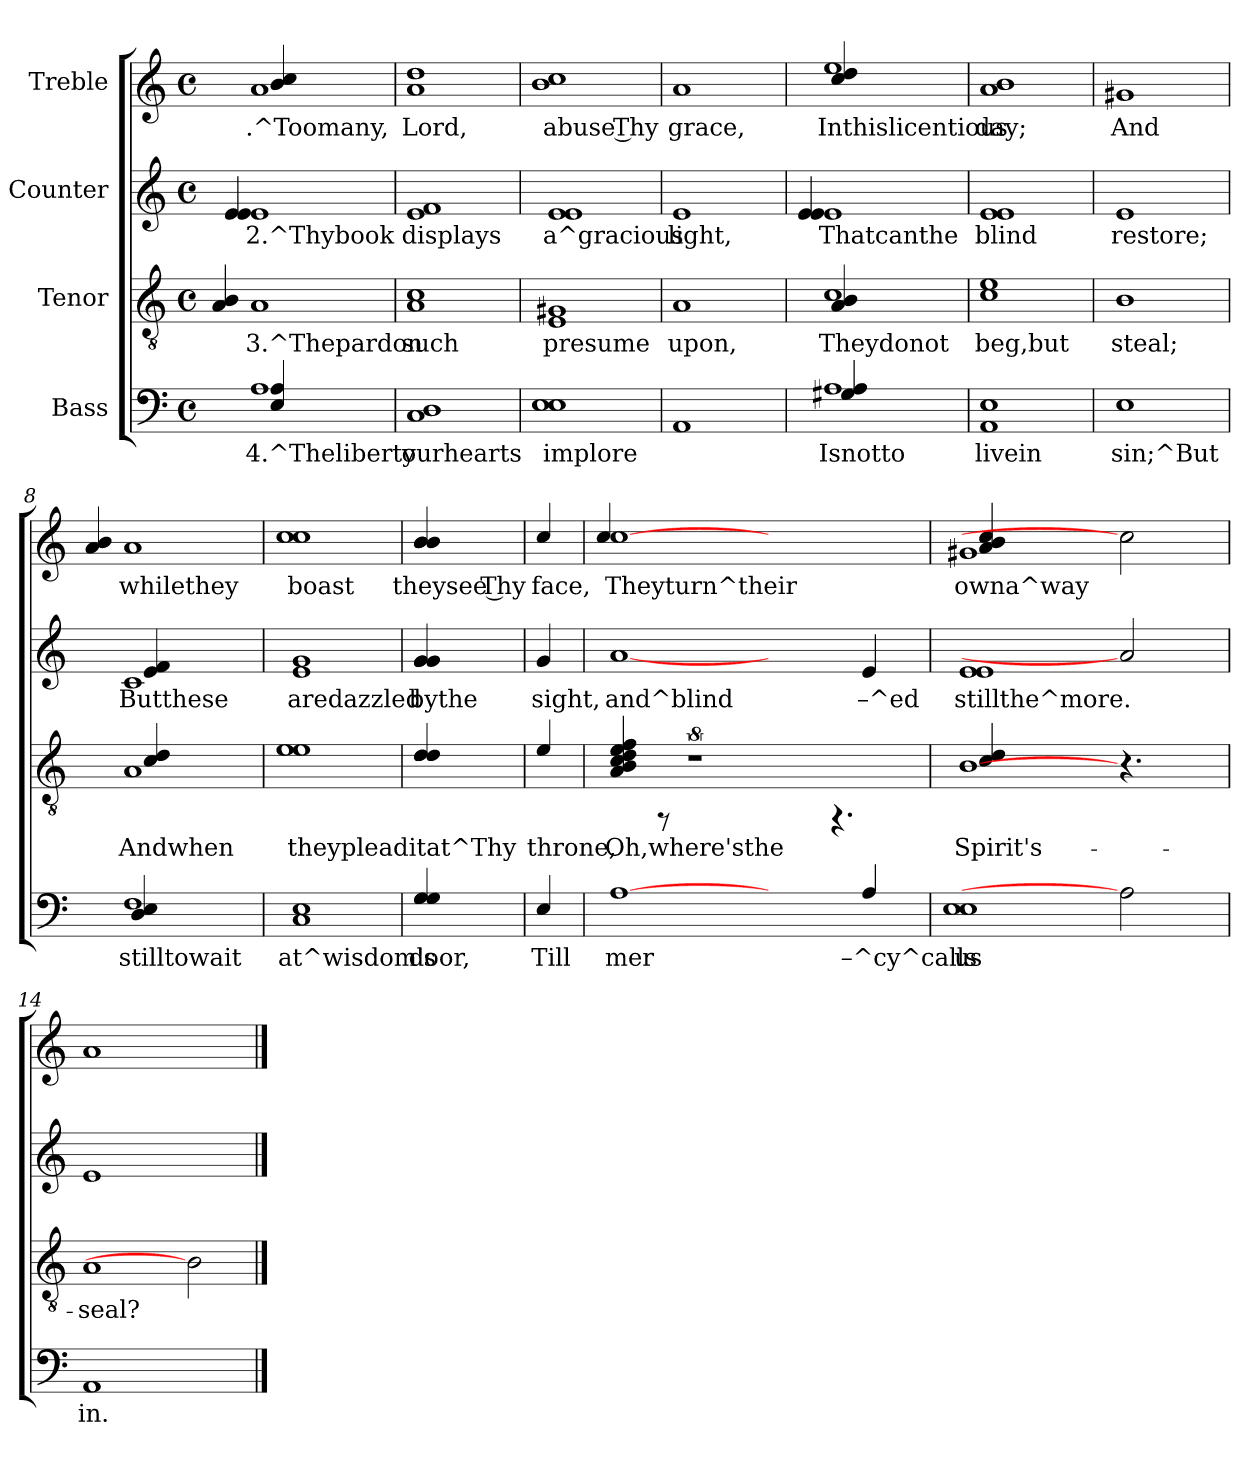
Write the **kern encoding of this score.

**kern	**text	**kern	**text	**kern	**text	**kern	**text
*part4	*part4	*part3	*part3	*part2	*part2	*part1	*part1
*staff4	*staff4	*staff3	*staff3	*staff2	*staff2	*staff1	*staff1
*I"Bass	*	*I"Tenor	*	*I"Counter	*	*I"Treble	*
!!LO:PB:g=z
*stria5	*	*stria5	*	*stria5	*	*stria5	*
*clefF4	*	*clefGv2	*	*clefG2	*	*clefG2	*
*k[]	*	*k[]	*	*k[]	*	*k[]	*
*C:	*	*C:	*	*C:	*	*C:	*
*M4/4	*	*M4/4	*	*M4/4	*	*M4/4	*
*met(c)	*	*met(c)	*	*met(c)	*	*met(c)	*
=1	=1	=1	=1	=1	=1	=1	=1
*^	*	*	*	*	*	*	*
!	!	!LO:LY:b:rj	!	!LO:LY:b:rj	!	!LO:LY:b:rj	!	!LO:LY:b:rj
*	*	*	*^	*	*^	*	*^	*
1A	4A/ 4E/	4.^Theliberty	1A	4A/ 4B/	3.^Thepardon	1e	4e/ 4e/	2.^Thybook	1a	4cc/ 4b/	.^Toomany,
.	2.ryy	.	.	2.ryy	.	.	2.ryy	.	.	2.ryy	.
=2	=2	=2	=2	=2	=2	=2	=2	=2	=2	=2	=2
!	!	!LO:LY:b:rj	!	!	!LO:LY:b:rj	!	!	!LO:LY:b:rj	!	!	!LO:LY:b:rj
*v	*v	*	*	*	*	*v	*v	*	*v	*v	*
*	*	*v	*v	*	*	*	*	*
1C 1D	ourhearts	1c 1A	such	1e 1f	displays	1a 1dd	Lord,
=3	=3	=3	=3	=3	=3	=3	=3
!	!LO:LY:b:rj	!	!LO:LY:b:rj	!	!LO:LY:b:rj	!	!LO:LY:b:rj
1E 1E	implore	1E 1G#X	presume	1e 1e	a^gracious	1cc 1b	abuse Thy
=4	=4	=4	=4	=4	=4	=4	=4
!	!LO:LY:b:rj	!	!LO:LY:b:rj	!	!LO:LY:b:rj	!	!LO:LY:b:rj
1AA	.	1A	upon,	1e	light,	1a	grace,
=5	=5	=5	=5	=5	=5	=5	=5
*^	*	*	*	*	*	*	*
!	!	!LO:LY:b:rj	!	!LO:LY:b:rj	!	!LO:LY:b:rj	!	!LO:LY:b:rj
*	*	*	*^	*	*^	*	*^	*
1A	4G#X/ 4A/	Isnotto	1c	4B/ 4A/	Theydonot	1e	4e/ 4e/	Thatcanthe	1ee>	4dd/ 4cc/	Inthislicentious
.	2.ryy	.	.	2.ryy	.	.	2.ryy	.	.	2.ryy	.
=6	=6	=6	=6	=6	=6	=6	=6	=6	=6	=6	=6
!	!	!LO:LY:b:rj	!	!	!LO:LY:b:rj	!	!	!LO:LY:b:rj	!	!	!LO:LY:b:rj
*v	*v	*	*	*	*	*v	*v	*	*v	*v	*
*	*	*v	*v	*	*	*	*	*
1E 1AA	livein	1e 1c	beg,but	1e 1e	blind	1b 1a	day;
=7	=7	=7	=7	=7	=7	=7	=7
!	!LO:LY:b:rj	!	!LO:LY:b:rj	!	!LO:LY:b:rj	!	!LO:LY:b:rj
1E	sin;^But	1B	steal;	1e	restore;	1g#X	And
=8	=8	=8	=8	=8	=8	=8	=8
*^	*	*	*	*	*	*	*
!	!	!LO:LY:b:rj	!	!LO:LY:b:rj	!	!LO:LY:b:rj	!	!LO:LY:b:rj
*	*	*	*^	*	*^	*	*^	*
1F	4E/ 4D/	stilltowait	1A	4c/ 4d/	Andwhen	1c	4e/ 4f/	Butthese	1a	4a/ 4b/	whilethey
.	2.ryy	.	.	2.ryy	.	.	2.ryy	.	.	2.ryy	.
=9	=9	=9	=9	=9	=9	=9	=9	=9	=9	=9	=9
!	!	!LO:LY:b:rj	!	!	!LO:LY:b:rj	!	!	!LO:LY:b:rj	!	!	!LO:LY:b:rj
*v	*v	*	*	*	*	*v	*v	*	*v	*v	*
*	*	*v	*v	*	*	*	*	*
1C 1E	at^wisdom's	1e 1e	theyplead	1e 1g	aredazzled	1cc 1cc	boast
=10	=10	=10	=10	=10	=10	=10	=10
!	!LO:LY:b:rj	!	!LO:LY:b:rj	!	!LO:LY:b:rj	!	!LO:LY:b:rj
4G/ 4G/ 4G/	door,	4d/ 4d/ 4d/	itat^Thy	4g/ 4g/ 4g/	bythe	4b/> 4b/> 4b/>	theysee Thy
=11	=11	=11	=11	=11	=11	=11	=11
!	!LO:LY:b:rj	!	!LO:LY:b:rj	!	!LO:LY:b:rj	!	!LO:LY:b:rj
4E/	Till	4e/	throne,	4g/	sight,	4cc/	face,
=12	=12	=12	=12	=12	=12	=12	=12
!	!LO:LY:b:rj	!	!LO:LY:b:rj	!	!LO:LY:b:rj	!	!LO:LY:b:rj
*	*	*	*	*	*	*^	*
[1A	mer	(>4f/ 4e/ 4d/ 4c/ 4B/ 4A/	Oh,where'sthe	[1a	and^blind	[1cc	4cc/	Theyturn^their
.	.	8rEE	.	.	.	.	2.ryy	.
.	.	8%5r	.	.	.	.	.	.
2ryy	.	4.ryy	.	2ryy	.	2.ryy	2.ryy	.
.	.	4.rFF	.	.	.	.	.	.
!	!LO:LY:b:rj	!	!	!	!LO:LY:b:rj	!	!	!
4A/	–^cy^calls	.	.	4e/	–^ed	.	.	.
=13	=13	=13	=13	=13	=13	=13	=13	=13
!	!LO:LY:b:rj	!	!LO:LY:b:rj	!	!LO:LY:b:rj	!	!	!LO:LY:b:rj
*	*	*^	*	*	*	*	*	*
1E 1E	us	[1B	(>4d/ 4c/	Spirit's-	1e 1e	stillthe^more.	1g#X	(<4cc/ 4b/ 4a/	owna^way
.	.	.	8ryy	.	.	.	.	1ryy	.
.	.	.	1ryy	.	.	.	.	.	.
2A]	.	4.r	.	.	2a]	.	2cc]	.	.
.	.	.	.	.	.	.	.	4ryy	.
.	.	8ryy	8ryy	.	.	.	.	.	.
*	*	*	*	*	*	*	*v	*v	*
=14	=14	=14	=14	=14	=14	=14	=14	=14
!	!LO:LY:b:rj	!	!	!LO:LY:b:rj	!	!LO:LY:b:rj	!	!LO:LY:b:rj
*	*	*v	*v	*	*	*	*	*
1AA	in.	1A	-seal?	1e	.	1a	.
2ryy	.	2B]	.	2ryy	.	2ryy	.
==	==	==	==	==	==	==	==
*-	*-	*-	*-	*-	*-	*-	*-
